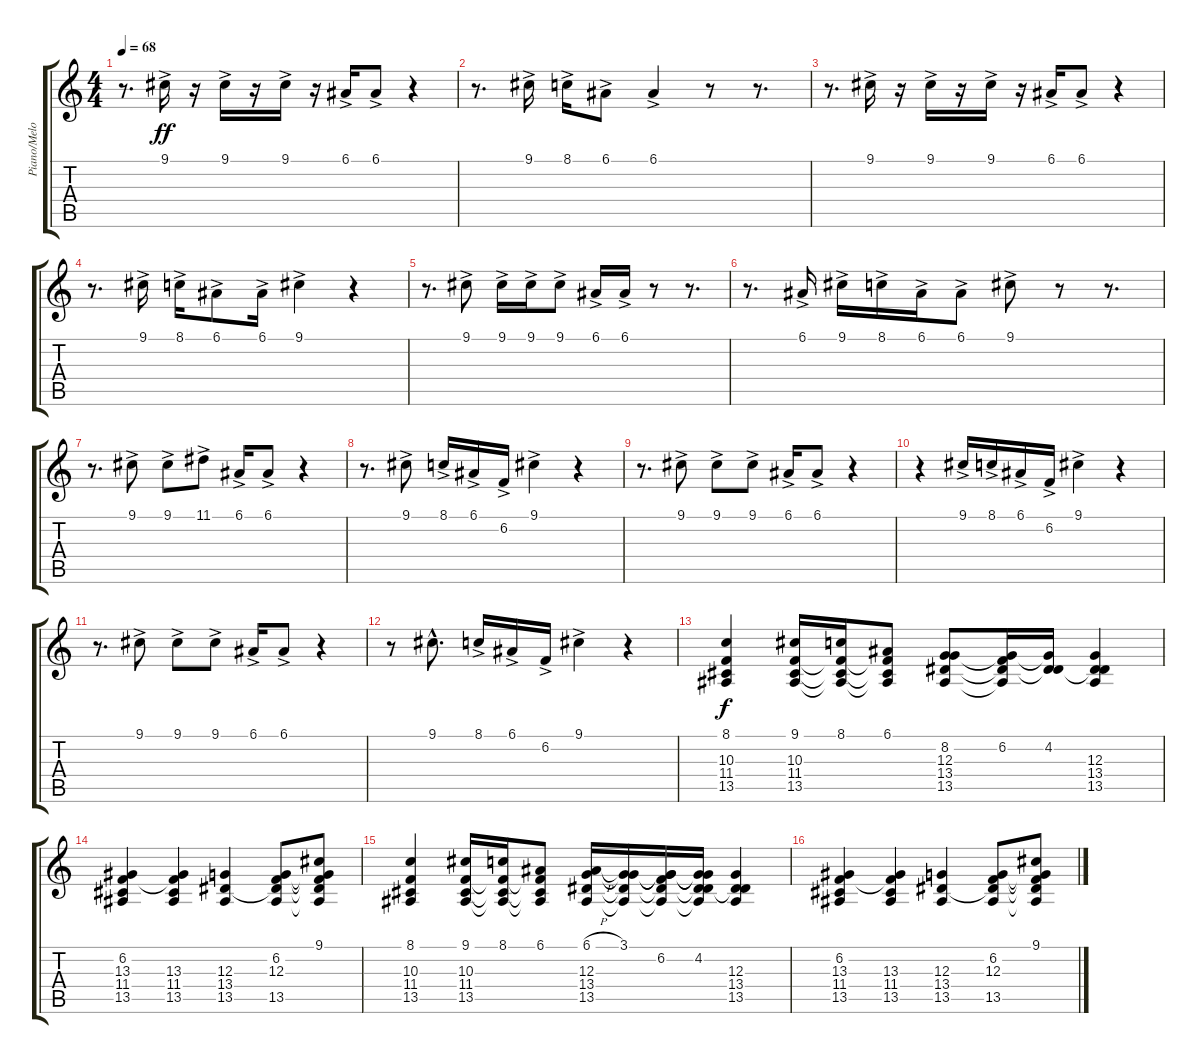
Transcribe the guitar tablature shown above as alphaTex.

\track ("Piano/Melody" "Piano/Melo") {instrument acousticgrandpiano}
\staff {score tabs}
\tuning (E4 B3 G3 D3 A2 E2) {hide}
\ts (4 4)
\tempo 68
\clef g2
\ks c
r.8{d dy ff} 9.1{ac}.16 r.16 9.1{ac}.16 r.16 9.1{ac}.16 r.16 6.1{ac}.16 6.1{ac}.8 r.4 |
r.8{d} 9.1{ac}.16 8.1{ac}.16 6.1{ac}.8 6.1{ac}.4 r.8 r.8{d} |
r.8{d} 9.1{ac}.16 r.16 9.1{ac}.16 r.16 9.1{ac}.16 r.16 6.1{ac}.16 6.1{ac}.8 r.4 |
r.8{d} 9.1{ac}.16 8.1{ac}.16 6.1{ac}.8 6.1{ac}.16 9.1{ac}.4 r.4 |
r.8{d} 9.1{ac}.8 9.1{ac}.16 9.1{ac}.16 9.1{ac}.8 6.1{ac}.16 6.1{ac}.16 r.8 r.8{d} |
r.8{d} 6.1{ac}.16 9.1{ac}.16 8.1{ac}.16 6.1{ac}.16 6.1{ac}.8 9.1{ac}.8 r.8 r.8{d} |
r.8{d} 9.1{ac}.8 9.1{ac}.8 11.1{ac}.8 6.1{ac}.16 6.1{ac}.8 r.4 |
r.8{d} 9.1{ac}.8 8.1{ac}.16 6.1{ac}.16 6.2{ac}.16 9.1{ac}.4 r.4 |
r.8{d} 9.1{ac}.8 9.1{ac}.8 9.1{ac}.8 6.1{ac}.16 6.1{ac}.8 r.4 |
r.4 9.1{ac}.16 8.1{ac}.16 6.1{ac}.16 6.2{ac}.16 9.1{ac}.4 r.4 |
r.8{d} 9.1{ac}.8 9.1{ac}.8 9.1{ac}.8 6.1{ac}.16 6.1{ac}.8 r.4 |
r.8 9.1{hac}.8{d} 8.1{ac}.16 6.1{ac}.16 6.2{ac}.16 9.1{ac}.4 r.4 |
(8.1 10.3 11.4 13.5).4{dy f} (9.1 10.3 11.4 13.5).16 (8.1 10.3{t} 11.4{t} 13.5{t}).16 (6.1 10.3{t} 11.4{t} 13.5{t}).8 (8.2 12.3 13.4 13.5).8 (6.2 12.3{t} 13.4{t} 13.5{t}).16 (4.2 12.3{t} 13.4{t}).16 (4.2{t} 12.3 13.4 13.5).4 |
(6.2 13.3 11.4 13.5).4 (6.2{t} 13.3 11.4 13.5).4 (12.3 13.4 13.5).4 (6.2 12.3 13.4{t} 13.5).8 (9.1 6.2{t} 12.3{t} 13.4{t} 13.5{t}).8 |
(8.1 10.3 11.4 13.5).4 (9.1 10.3 11.4 13.5).16 (8.1 10.3{t} 11.4{t} 13.5{t}).16 (6.1 10.3{t} 11.4{t} 13.5{t}).8 (6.1{h} 12.3 13.4 13.5).16 (3.1 12.3{t} 13.4{t} 13.5{t}).16 (3.1{t} 6.2 12.3{t} 13.4{t} 13.5{t}).16 (3.1{t} 4.2 12.3{t} 13.4{t} 13.5{t}).16 (4.2{t} 12.3 13.4 13.5).4 |
(6.2 13.3 11.4 13.5).4 (6.2{t} 13.3 11.4 13.5).4 (12.3 13.4 13.5).4 (6.2 12.3 13.4{t} 13.5).8 (9.1 6.2{t} 12.3{t} 13.4{t} 13.5{t}).8
